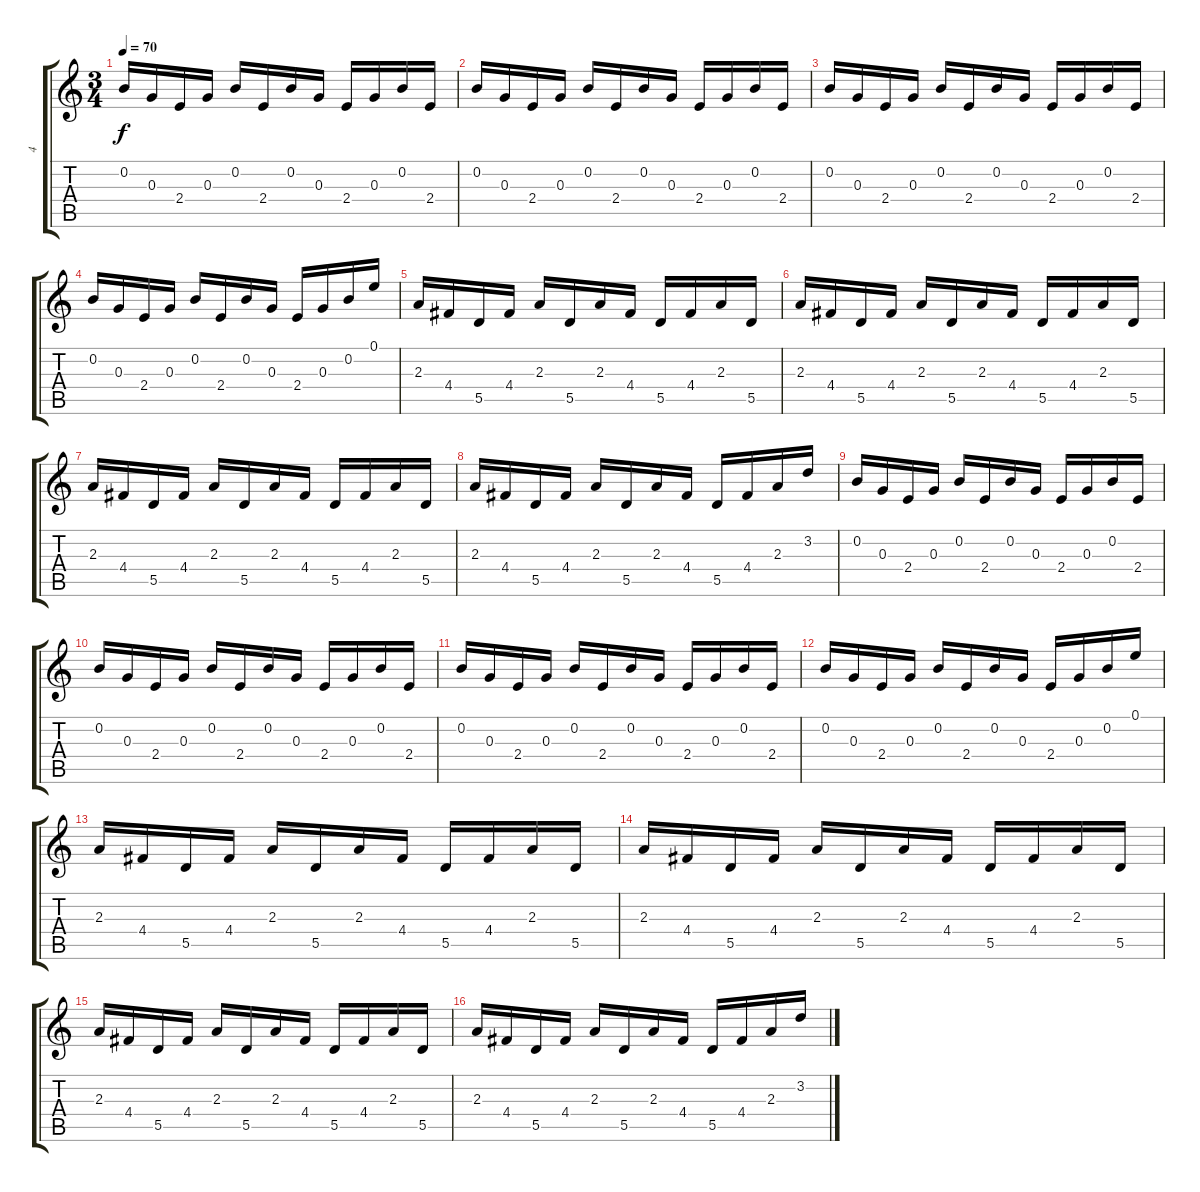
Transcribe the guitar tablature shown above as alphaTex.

\track ("4" "4") {instrument electricguitarclean}
\staff {score tabs}
\tuning (E4 B3 G3 D3 A2 E2) {hide}
\ts (3 4)
\tempo 70
\clef g2
\ks c
0.2.16{dy f} 0.3.16 2.4.16 0.3.16 0.2.16 2.4.16 0.2.16 0.3.16 2.4.16 0.3.16 0.2.16 2.4.16 |
0.2.16 0.3.16 2.4.16 0.3.16 0.2.16 2.4.16 0.2.16 0.3.16 2.4.16 0.3.16 0.2.16 2.4.16 |
0.2.16 0.3.16 2.4.16 0.3.16 0.2.16 2.4.16 0.2.16 0.3.16 2.4.16 0.3.16 0.2.16 2.4.16 |
0.2.16 0.3.16 2.4.16 0.3.16 0.2.16 2.4.16 0.2.16 0.3.16 2.4.16 0.3.16 0.2.16 0.1.16 |
2.3.16 4.4.16 5.5.16 4.4.16 2.3.16 5.5.16 2.3.16 4.4.16 5.5.16 4.4.16 2.3.16 5.5.16 |
2.3.16 4.4.16 5.5.16 4.4.16 2.3.16 5.5.16 2.3.16 4.4.16 5.5.16 4.4.16 2.3.16 5.5.16 |
2.3.16 4.4.16 5.5.16 4.4.16 2.3.16 5.5.16 2.3.16 4.4.16 5.5.16 4.4.16 2.3.16 5.5.16 |
2.3.16 4.4.16 5.5.16 4.4.16 2.3.16 5.5.16 2.3.16 4.4.16 5.5.16 4.4.16 2.3.16 3.2.16 |
0.2.16{instrument violin} 0.3.16 2.4.16 0.3.16 0.2.16 2.4.16 0.2.16 0.3.16 2.4.16 0.3.16 0.2.16 2.4.16 |
0.2.16 0.3.16 2.4.16 0.3.16 0.2.16 2.4.16 0.2.16 0.3.16 2.4.16 0.3.16 0.2.16 2.4.16 |
0.2.16 0.3.16 2.4.16 0.3.16 0.2.16 2.4.16 0.2.16 0.3.16 2.4.16 0.3.16 0.2.16 2.4.16 |
0.2.16 0.3.16 2.4.16 0.3.16 0.2.16 2.4.16 0.2.16 0.3.16 2.4.16 0.3.16 0.2.16 0.1.16 |
2.3.16 4.4.16 5.5.16 4.4.16 2.3.16 5.5.16 2.3.16 4.4.16 5.5.16 4.4.16 2.3.16 5.5.16 |
2.3.16 4.4.16 5.5.16 4.4.16 2.3.16 5.5.16 2.3.16 4.4.16 5.5.16 4.4.16 2.3.16 5.5.16 |
2.3.16 4.4.16 5.5.16 4.4.16 2.3.16 5.5.16 2.3.16 4.4.16 5.5.16 4.4.16 2.3.16 5.5.16 |
2.3.16 4.4.16 5.5.16 4.4.16 2.3.16 5.5.16 2.3.16 4.4.16 5.5.16 4.4.16 2.3.16 3.2.16
